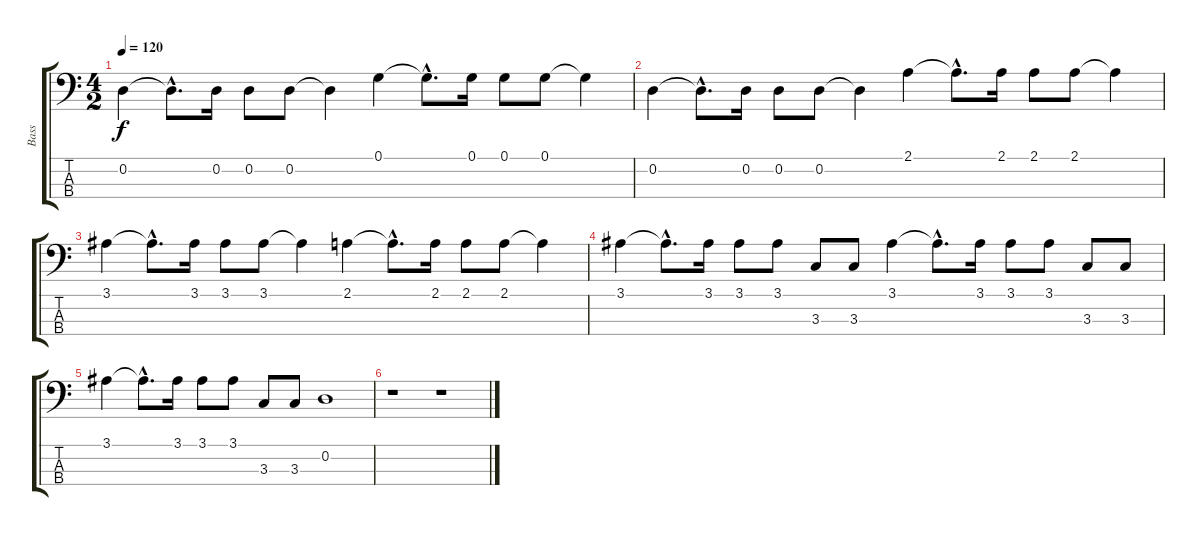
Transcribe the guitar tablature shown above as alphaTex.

\track ("Bass" "Bass") {instrument acousticbass}
\staff {score tabs}
\tuning (G2 D2 A1 E1) {hide}
\ts (4 2)
\tempo 120
\clef f4
\ks c
0.2.4{dy f} 0.2{hac t}.8{d} 0.2.16 0.2.8 0.2.8 0.2{t}.4 0.1.4 0.1{hac t}.8{d} 0.1.16 0.1.8 0.1.8 0.1{t}.4 |
0.2.4 0.2{hac t}.8{d} 0.2.16 0.2.8 0.2.8 0.2{t}.4 2.1.4 2.1{hac t}.8{d} 2.1.16 2.1.8 2.1.8 2.1{t}.4 |
3.1.4 3.1{hac t}.8{d} 3.1.16 3.1.8 3.1.8 3.1{t}.4 2.1.4 2.1{hac t}.8{d} 2.1.16 2.1.8 2.1.8 2.1{t}.4 |
3.1.4 3.1{hac t}.8{d} 3.1.16 3.1.8 3.1.8 3.3.8 3.3.8 3.1.4 3.1{hac t}.8{d} 3.1.16 3.1.8 3.1.8 3.3.8 3.3.8 |
3.1.4 3.1{hac t}.8{d} 3.1.16 3.1.8 3.1.8 3.3.8 3.3.8 0.2.1 |
r.1 r.1
